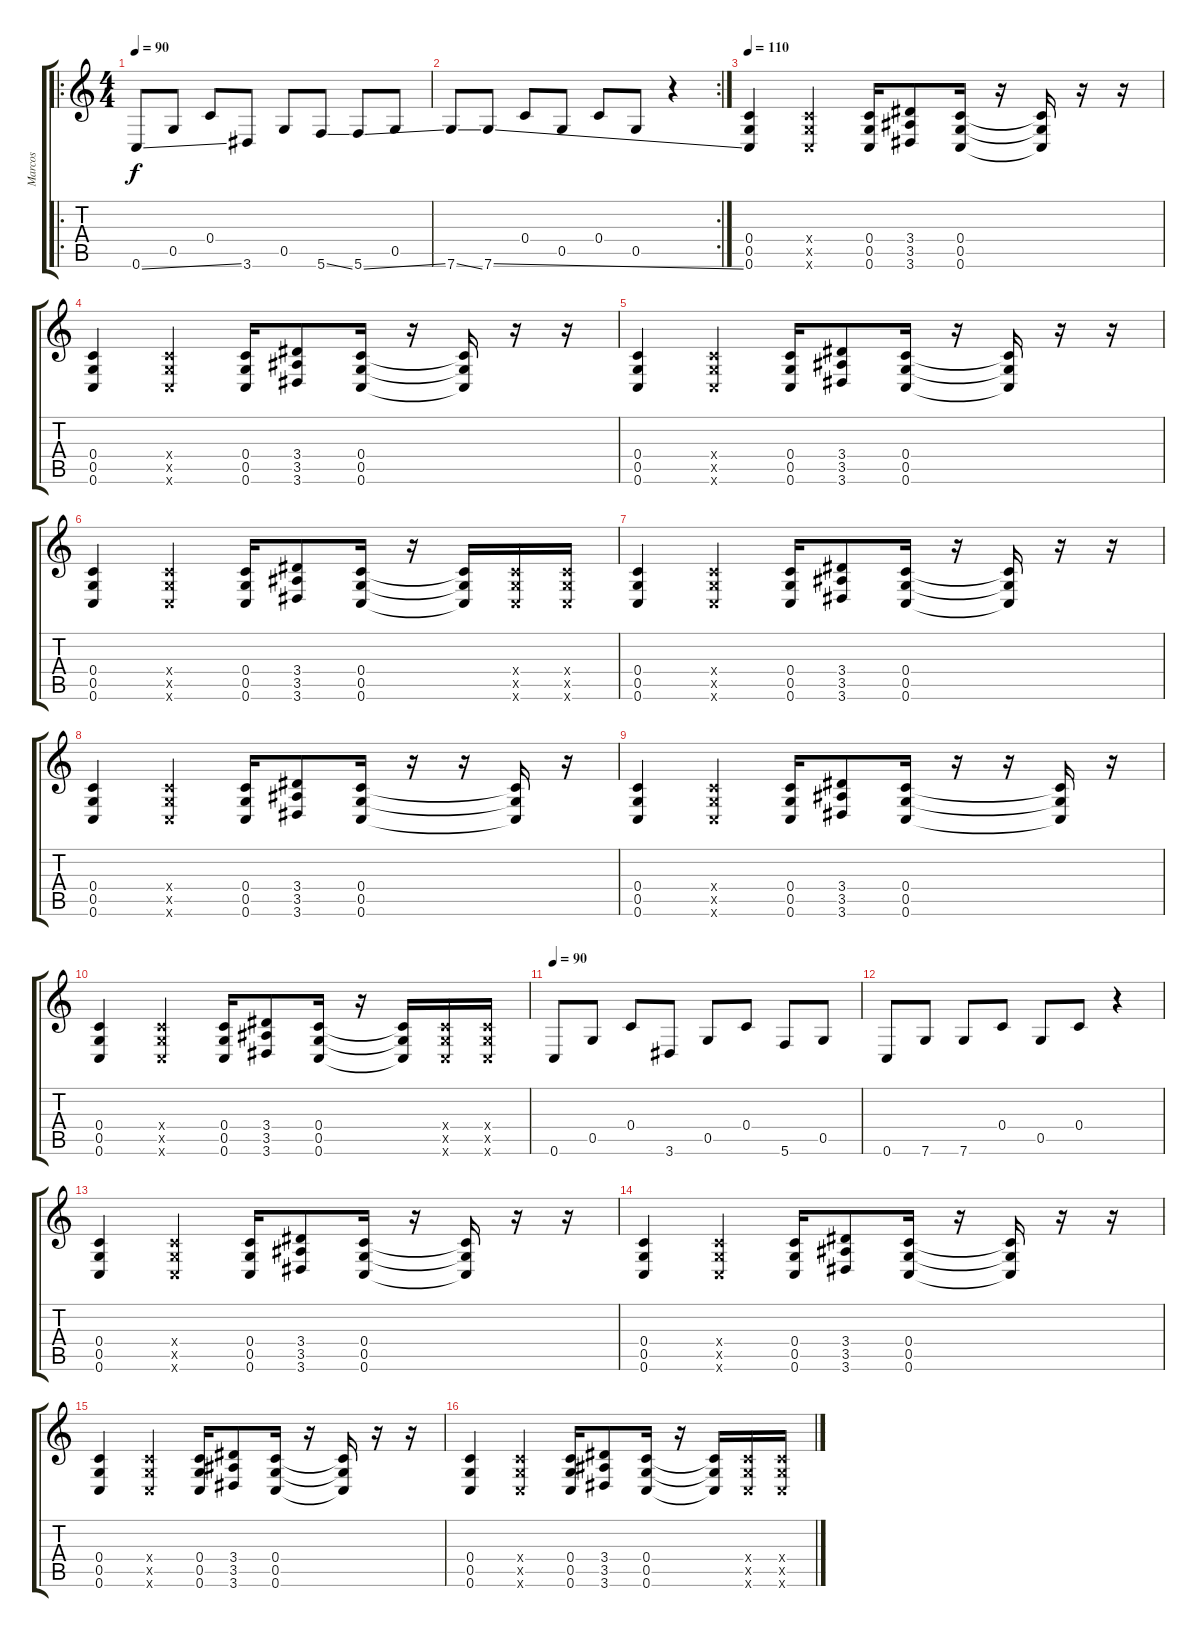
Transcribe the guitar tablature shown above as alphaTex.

\track ("Marcos" "Marcos") {instrument distortionguitar}
\staff {score tabs}
\tuning (D4 A3 F3 C3 G2 C2) {hide}
\ro
\ts (4 4)
\tempo 90
\clef g2
\ks c
0.6{ss}.8{dy f instrument fx8scifi} 0.5.8 0.4.8 3.6.8 0.5.8 5.6{ss}.8 5.6{ss}.8 0.5.8 |
\rc 2
7.6{ss}.8 7.6{ss}.8 0.4.8 0.5.8 0.4.8 0.5.8 r.4 |
\tempo 110
(0.4 0.5 0.6).4{instrument distortionguitar} (0.4{x} 0.5{x} 0.6{x}).4 (0.4 0.5 0.6).16 (3.4 3.5 3.6).8 (0.4 0.5 0.6).16 r.16 (0.4{t} 0.5{t} 0.6{t}).16 r.16 r.16 |
(0.4 0.5 0.6).4 (0.4{x} 0.5{x} 0.6{x}).4 (0.4 0.5 0.6).16 (3.4 3.5 3.6).8 (0.4 0.5 0.6).16 r.16 (0.4{t} 0.5{t} 0.6{t}).16 r.16 r.16 |
(0.4 0.5 0.6).4 (0.4{x} 0.5{x} 0.6{x}).4 (0.4 0.5 0.6).16 (3.4 3.5 3.6).8 (0.4 0.5 0.6).16 r.16 (0.4{t} 0.5{t} 0.6{t}).16 r.16 r.16 |
(0.4 0.5 0.6).4 (0.4{x} 0.5{x} 0.6{x}).4 (0.4 0.5 0.6).16 (3.4 3.5 3.6).8 (0.4 0.5 0.6).16 r.16 (0.4{t} 0.5{t} 0.6{t}).16 (0.4{x} 0.5{x} 0.6{x}).16 (0.4{x} 0.5{x} 0.6{x}).16 |
(0.4 0.5 0.6).4{instrument acousticguitarsteel} (0.4{x} 0.5{x} 0.6{x}).4 (0.4 0.5 0.6).16 (3.4 3.5 3.6).8 (0.4 0.5 0.6).16 r.16 (0.4{t} 0.5{t} 0.6{t}).16 r.16 r.16 |
(0.4 0.5 0.6).4 (0.4{x} 0.5{x} 0.6{x}).4 (0.4 0.5 0.6).16 (3.4 3.5 3.6).8 (0.4 0.5 0.6).16 r.16 r.16 (0.4{t} 0.5{t} 0.6{t}).16 r.16 |
(0.4 0.5 0.6).4 (0.4{x} 0.5{x} 0.6{x}).4 (0.4 0.5 0.6).16 (3.4 3.5 3.6).8 (0.4 0.5 0.6).16 r.16 r.16 (0.4{t} 0.5{t} 0.6{t}).16 r.16 |
(0.4 0.5 0.6).4 (0.4{x} 0.5{x} 0.6{x}).4 (0.4 0.5 0.6).16 (3.4 3.5 3.6).8 (0.4 0.5 0.6).16 r.16 (0.4{t} 0.5{t} 0.6{t}).16 (0.4{x} 0.5{x} 0.6{x}).16 (0.4{x} 0.5{x} 0.6{x}).16 |
\tempo 90
0.6.8{instrument distortionguitar} 0.5.8 0.4.8 3.6.8 0.5.8 0.4.8 5.6.8 0.5.8 |
0.6.8 7.6.8 7.6.8 0.4.8 0.5.8 0.4.8 r.4 |
(0.4 0.5 0.6).4{instrument distortionguitar} (0.4{x} 0.5{x} 0.6{x}).4 (0.4 0.5 0.6).16 (3.4 3.5 3.6).8 (0.4 0.5 0.6).16 r.16 (0.4{t} 0.5{t} 0.6{t}).16 r.16 r.16 |
(0.4 0.5 0.6).4 (0.4{x} 0.5{x} 0.6{x}).4 (0.4 0.5 0.6).16 (3.4 3.5 3.6).8 (0.4 0.5 0.6).16 r.16 (0.4{t} 0.5{t} 0.6{t}).16 r.16 r.16 |
(0.4 0.5 0.6).4 (0.4{x} 0.5{x} 0.6{x}).4 (0.4 0.5 0.6).16 (3.4 3.5 3.6).8 (0.4 0.5 0.6).16 r.16 (0.4{t} 0.5{t} 0.6{t}).16 r.16 r.16 |
(0.4 0.5 0.6).4 (0.4{x} 0.5{x} 0.6{x}).4 (0.4 0.5 0.6).16 (3.4 3.5 3.6).8 (0.4 0.5 0.6).16 r.16 (0.4{t} 0.5{t} 0.6{t}).16 (0.4{x} 0.5{x} 0.6{x}).16 (0.4{x} 0.5{x} 0.6{x}).16
